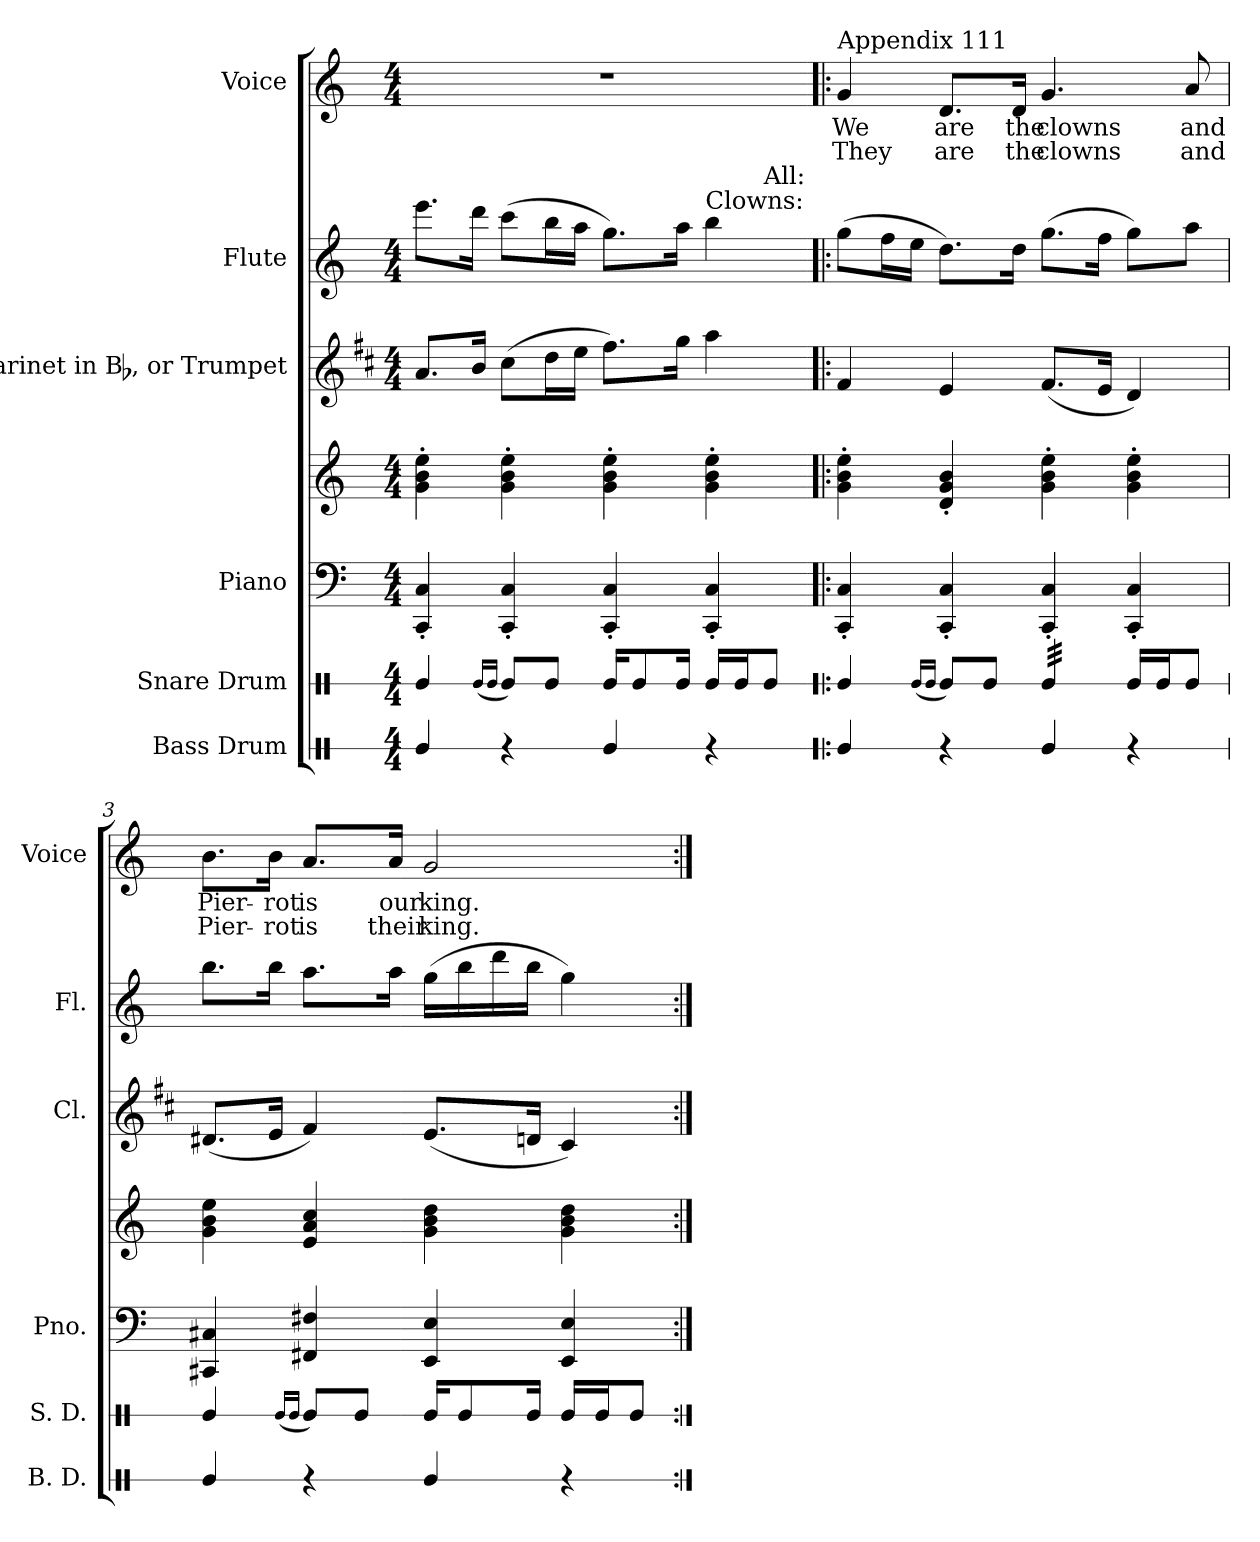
**kern	**kern	**kern	**kern	**kern	**kern	**kern	**text	**text
*part6	*part5	*part4	*part4	*part3	*part2	*part1	*part1	*part1
*staff7	*staff6	*staff5	*staff4	*staff3	*staff2	*staff1	*staff1	*staff1
*I"Bass Drum	*I"Snare Drum	*I"Piano	*	*I"Clarinet in Bb, or Trumpet	*I"Flute	*I"Voice	*	*
*I'B. D.	*I'S. D.	*I'Pno.	*	*I'Cl.	*I'Fl.	*I'Voice	*	*
!!LO:PB:g=z
*stria1	*stria1	*	*	*	*	*	*	*
*clefX	*clefX	*clefF4	*clefG2	*clefG2	*clefG2	*clefG2	*	*
*	*	*	*	*ITrd1c2	*	*	*	*
*k[]	*k[]	*k[]	*k[]	*k[]	*k[]	*k[]	*	*
*C:	*C:	*C:	*C:	*C:	*C:	*C:	*	*
*M4/4	*M4/4	*M4/4	*M4/4	*M4/4	*M4/4	*M4/4	*	*
*MM96	*MM96	*MM96	*MM96	*MM96	*MM96	*MM96	*	*
=1	=1	=1	=1	=1	=1	=1	=1	=1
*	*	*	*	*	*^	*	*	*
4Rei/	4Rei/	4CCi/' 4Ci'	4gi\' 4bi' 4eei'	8.gi/L	8.eeei\L	2..ryy	1r	.	.
.	.	.	.	16ai/Jk	16dddi\Jk	.	.	.	.
.	(16qRei/LL	.	.	.	.	.	.	.	.
.	16qRei/JJ	.	.	.	.	.	.	.	.
4r	8Rei/L)	4CCi/' 4Ci'	4gi\' 4bi' 4eei'	(8bi\L	(8ccci\L	.	.	.	.
.	8Rei/J	.	.	16cci\L	16bbi\L	.	.	.	.
.	.	.	.	16ddi\JJ	16aai\JJ	.	.	.	.
4Rei/	16Rei/KL	4CCi/' 4Ci'	4gi\' 4bi' 4eei'	8.eei\L)	8.ggi\L)	.	.	.	.
.	8Rei/	.	.	.	.	.	.	.	.
.	16Rei/Jk	.	.	16ffi\Jk	16aai\Jk	.	.	.	.
!	!	!	!	!	!LO:TX:a:t=Clowns&colon;	!	!	!	!
4r	16Rei/LL	4CCi/' 4Ci'	4gi\' 4bi' 4eei'	4ggi\	4bbi\	.	.	.	.
.	16Rei/J	.	.	.	.	.	.	.	.
!	!	!	!	!	!	!LO:TX:a:t=All&colon;	!	!	!
.	8Rei/J	.	.	.	.	8ryy	.	.	.
*	*	*	*	*	*v	*v	*	*	*
=2!|:	=2!|:	=2!|:	=2!|:	=2!|:	=2!|:	=2!|:	=2!|:	=2!|:
*	*	*	*	*	*^	*	*	*
!	!	!	!	!	!	!	!LO:TX:a:t=Appendix 111	!	!
!	!	!	!	!	!	!	!	!LO:LY:b:color=#000000	!LO:LY:b:color=#000000
*	*	*	*	*	*v	*v	*	*	*
4Rei/	4Rei/	4CCi/' 4Ci'	4gi\' 4bi' 4eei'	4ei/	(8ggi\L	4gi/	We	They
.	.	.	.	.	16ffi\L	.	.	.
.	.	.	.	.	16eei\JJ	.	.	.
.	(16qRei/LL	.	.	.	.	.	.	.
.	16qRei/JJ	.	.	.	.	.	.	.
!	!	!	!	!	!	!	!LO:LY:b:color=#000000	!LO:LY:b:color=#000000
4r	8Rei/L)	4CCi/' 4Ci'	4di/' 4gi' 4bi'	4di/	8.ddi\L)	8.di/L	are	are
.	8Rei/J	.	.	.	.	.	.	.
!	!	!	!	!	!	!	!LO:LY:b:color=#000000	!LO:LY:b:color=#000000
.	.	.	.	.	16ddi\Jk	16di/Jk	the	the
!	!	!	!	!	!	!	!LO:LY:b:color=#000000	!LO:LY:b:color=#000000
*	*tremolo	*	*	*	*	*	*	*
4Rei/	32Rei/LLL	4CCi/' 4Ci'	4gi\' 4bi' 4eei'	(8.ei/L	(8.ggi\L	4.gi/	clowns	clowns
.	32Rei/	.	.	.	.	.	.	.
.	32Rei/	.	.	.	.	.	.	.
.	32Rei/	.	.	.	.	.	.	.
.	32Rei/	.	.	.	.	.	.	.
.	32Rei/	.	.	.	.	.	.	.
.	32Rei/	.	.	16di/Jk	16ffi\Jk	.	.	.
.	32Rei/JJJ	.	.	.	.	.	.	.
*	*Xtremolo	*	*	*	*	*	*	*
4r	16Rei/LL	4CCi/' 4Ci'	4gi\' 4bi' 4eei'	4ci/)	8ggi\L)	.	.	.
.	16Rei/J	.	.	.	.	.	.	.
!	!	!	!	!	!	!	!LO:LY:b:color=#000000	!LO:LY:b:color=#000000
.	8Rei/J	.	.	.	8aai\J	8ai/	and	and
=3	=3	=3	=3	=3	=3	=3	=3	=3
!	!	!	!	!	!	!	!LO:LY:b:color=#000000	!LO:LY:b:color=#000000
4Rei/	4Rei/	4CC#Xi/ 4C#Xi	4gi\ 4bi 4eei	(8.c#Xi/L	8.bbi\L	8.bi\L	Pier-	Pier-
!	!	!	!	!	!	!	!LO:LY:b:color=#000000	!LO:LY:b:color=#000000
.	.	.	.	16di/Jk	16bbi\Jk	16bi\Jk	-rot	-rot
.	(16qRei/LL	.	.	.	.	.	.	.
.	16qRei/JJ	.	.	.	.	.	.	.
!	!	!	!	!	!	!	!LO:LY:b:color=#000000	!LO:LY:b:color=#000000
4r	8Rei/L)	4FF#Xi/ 4F#Xi	4ei/ 4ai 4cci	4ei/)	8.aai\L	8.ai/L	is	is
.	8Rei/J	.	.	.	.	.	.	.
!	!	!	!	!	!	!	!LO:LY:b:color=#000000	!LO:LY:b:color=#000000
.	.	.	.	.	16aai\Jk	16ai/Jk	our	their
!	!	!	!	!	!	!	!LO:LY:b:color=#000000	!LO:LY:b:color=#000000
4Rei/	16Rei/KL	4EEi/ 4Ei	4gi\ 4bi 4ddi	(8.di/L	(16ggi\LL	2gi/	king.	king.
.	8Rei/	.	.	.	16bbi\	.	.	.
.	.	.	.	.	16dddi\	.	.	.
.	16Rei/Jk	.	.	16cni/Jk	16bbi\JJ	.	.	.
4r	16Rei/LL	4EEi/ 4Ei	4gi\ 4bi 4ddi	4Bi/)	4ggi\)	.	.	.
.	16Rei/J	.	.	.	.	.	.	.
.	8Rei/J	.	.	.	.	.	.	.
=:|!	=:|!	=:|!	=:|!	=:|!	=:|!	=:|!	=:|!	=:|!
*-	*-	*-	*-	*-	*-	*-	*-	*-
